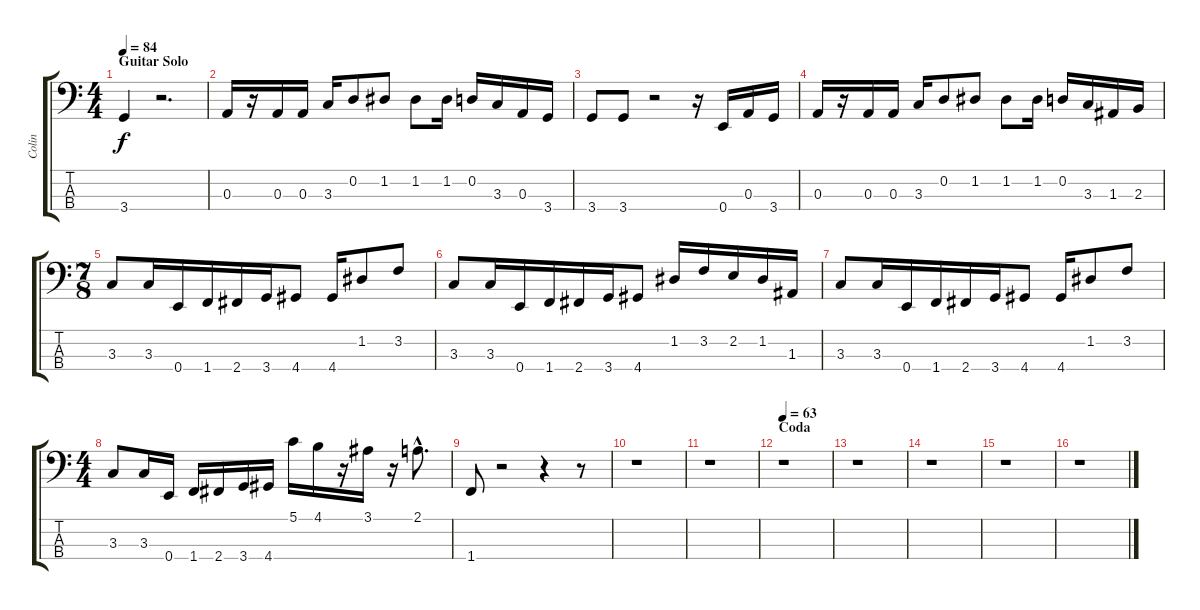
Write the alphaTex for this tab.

\track ("Colin" "Colin") {instrument electricbassfinger}
\staff {score tabs}
\tuning (G2 D2 A1 E1) {hide}
\ts (4 4)
\section ("" "Guitar Solo")
\tempo 84
\clef f4
\ks c
3.4.4{dy f} r.2{d} |
0.3.16 r.16 0.3.16 0.3.16 3.3.16 0.2.8 1.2.8 1.2.8 1.2.16 0.2.16 3.3.16 0.3.16 3.4.16 |
3.4.8 3.4.8 r.2 r.16 0.4.16 0.3.16 3.4.16 |
0.3.16 r.16 0.3.16 0.3.16 3.3.16 0.2.8 1.2.8 1.2.8 1.2.16 0.2.16 3.3.16 1.3.16 2.3.16 |
\ts (7 8)
3.3.8 3.3.16 0.4.16 1.4.16 2.4.16 3.4.16 4.4.8 4.4.16 1.2.8 3.2.8 |
3.3.8 3.3.16 0.4.16 1.4.16 2.4.16 3.4.16 4.4.8 1.2.16 3.2.16 2.2.16 1.2.16 1.3.16 |
3.3.8 3.3.16 0.4.16 1.4.16 2.4.16 3.4.16 4.4.8 4.4.16 1.2.8 3.2.8 |
\ts (4 4)
3.3.8 3.3.16 0.4.16 1.4.16 2.4.16 3.4.16 4.4.16 5.1.16 4.1.16 r.16 3.1.16 r.16 2.1{hac}.8{d} |
1.4.8 r.2 r.4 r.8 |
r.1 |
r.1 |
\section ("" "Coda")
\tempo 63
r.1 |
r.1 |
r.1 |
r.1 |
r.1
